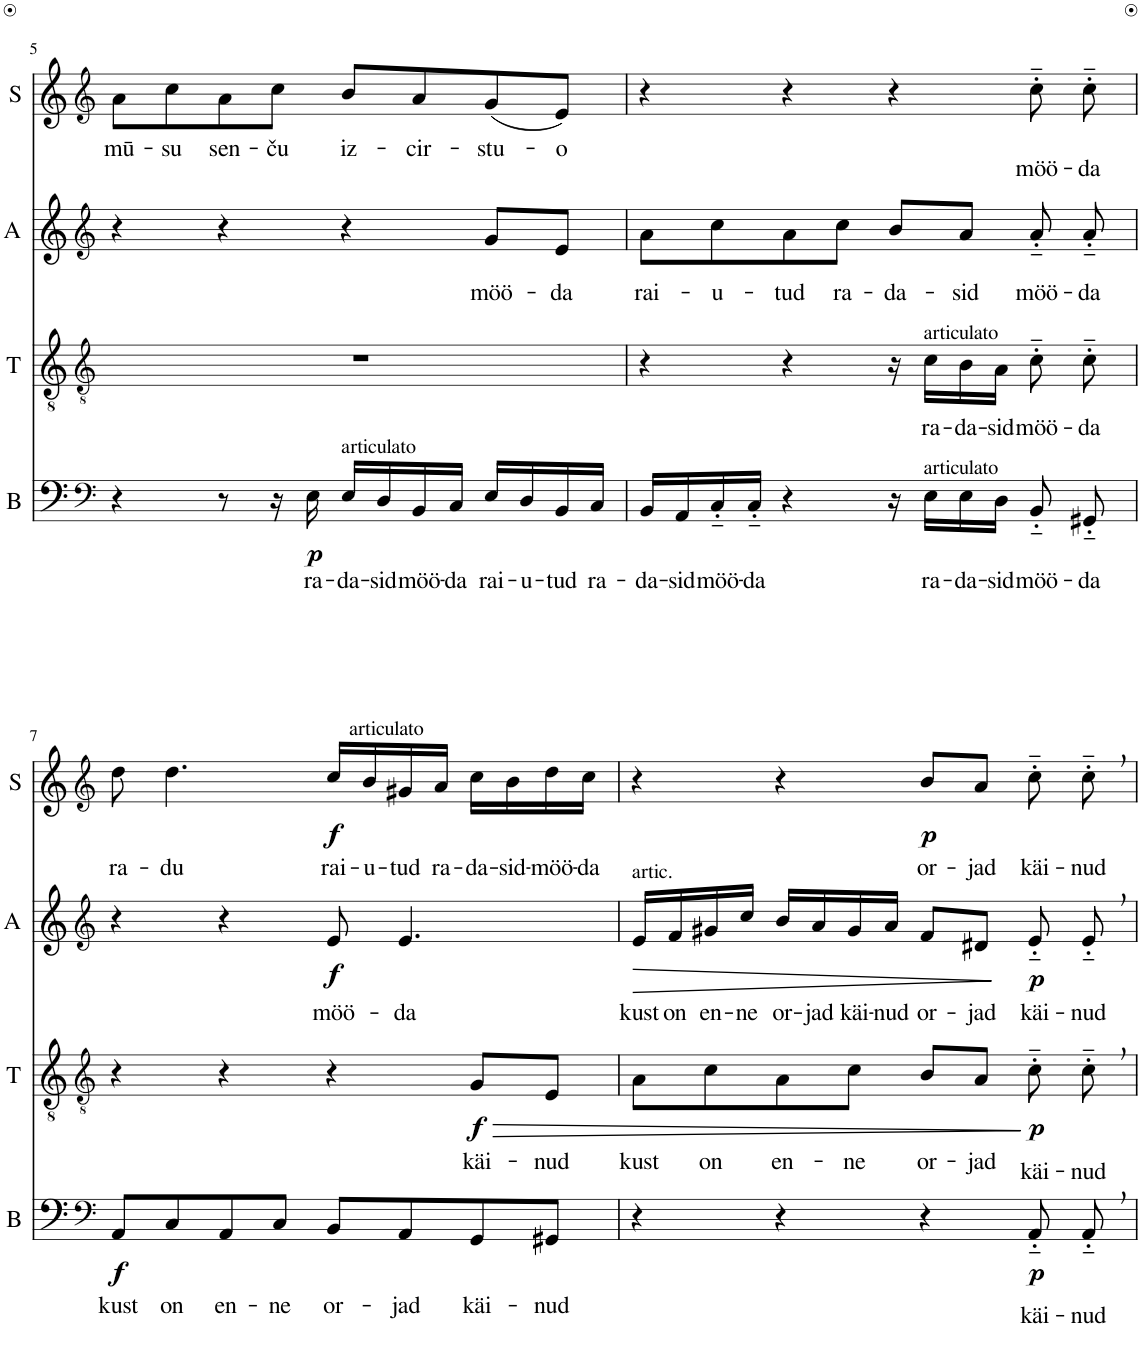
**kern	**text	**dynam	**kern	**text	**dynam	**kern	**text	**dynam	**kern	**text	**dynam
*part4	*part4	*part4	*part3	*part3	*part3	*part2	*part2	*part2	*part1	*part1	*part1
*staff4	*staff4	*staff4	*staff3	*staff3	*staff3	*staff2	*staff2	*staff2	*staff1	*staff1	*staff1
*I"B	*	*	*I"T	*	*	*I"A	*	*	*I"S	*	*
*I'B	*	*	*I'T	*	*	*I'A	*	*	*I'S	*	*
!!LO:PB:g=z
*clefF4	*	*	*clefGv2	*	*	*clefG2	*	*	*clefG2	*	*
*	*	*	*	*	*	*Trd1c2	*	*	*	*	*
*k[]	*	*	*k[]	*	*	*k[]	*	*	*k[]	*	*
*M4/4	*	*	*M4/4	*	*	*M4/4	*	*	*M4/4	*	*
=5	=5	=5	=5	=5	=5	=5	=5	=5	=5	=5	=5
!	!	!	!	!	!	!	!	!	!	!LO:LY:b	!
4r	.	.	1r	.	.	4r	.	.	8a\L	mū-	.
!	!	!	!	!	!	!	!	!	!	!LO:LY:b	!
.	.	.	.	.	.	.	.	.	8cc\	-su	.
!	!	!	!	!	!	!	!	!	!	!LO:LY:b	!
8r	.	.	.	.	.	4r	.	.	8a\	sen-	.
!	!	!	!	!	!	!	!	!	!	!LO:LY:b	!
16r	.	.	.	.	.	.	.	.	8cc\J	-ču	.
!	!LO:LY:b	!LO:DY:b	!	!	!	!	!	!	!	!	!
16E\	ra-	p	.	.	.	.	.	.	.	.	.
!LO:TX:a:t=articulato	!	!	!	!	!	!	!	!	!	!	!
!	!LO:LY:b	!	!	!	!	!	!	!	!	!LO:LY:b	!
16E/LL	-da-	.	.	.	.	4r	.	.	8b/L	iz-	.
!	!LO:LY:b	!	!	!	!	!	!	!	!	!	!
16D/	-sid	.	.	.	.	.	.	.	.	.	.
!	!LO:LY:b	!	!	!	!	!	!	!	!	!LO:LY:b	!
16BB/	möö-	.	.	.	.	.	.	.	8a/	-cir-	.
!	!LO:LY:b	!	!	!	!	!	!	!	!	!	!
16C/JJ	-da	.	.	.	.	.	.	.	.	.	.
!	!LO:LY:b	!	!	!	!	!	!LO:LY:b	!	!	!LO:LY:b	!
16E/LL	rai-	.	.	.	.	8g/L	möö-	.	(8g/	-stu-	.
!	!LO:LY:b	!	!	!	!	!	!	!	!	!	!
16D/	-u-	.	.	.	.	.	.	.	.	.	.
!	!LO:LY:b	!	!	!	!	!	!LO:LY:b	!	!	!LO:LY:b	!
16BB/	-tud	.	.	.	.	8e/J	-da	.	8e/J)	-o	.
!	!LO:LY:b	!	!	!	!	!	!	!	!	!	!
16C/JJ	ra-	.	.	.	.	.	.	.	.	.	.
=6	=6	=6	=6	=6	=6	=6	=6	=6	=6	=6	=6
!	!LO:LY:b	!	!	!	!	!	!LO:LY:b	!	!	!	!
16BB/LL	-da-	.	4r	.	.	8a\L	rai-	.	4r	.	.
!	!LO:LY:b	!	!	!	!	!	!	!	!	!	!
16AA/	-sid	.	.	.	.	.	.	.	.	.	.
!	!LO:LY:b	!	!	!	!	!	!LO:LY:b	!	!	!	!
16C'~/	möö-	.	.	.	.	8cc\	-u-	.	.	.	.
!	!LO:LY:b	!	!	!	!	!	!	!	!	!	!
16C'~/JJ	-da	.	.	.	.	.	.	.	.	.	.
!	!	!	!	!	!	!	!LO:LY:b	!	!	!	!
4r	.	.	4r	.	.	8a\	-tud	.	4r	.	.
!	!	!	!	!	!	!	!LO:LY:b	!	!	!	!
.	.	.	.	.	.	8cc\J	ra-	.	.	.	.
!	!	!	!	!	!	!	!LO:LY:b	!	!	!	!
16r	.	.	16r	.	.	8b/L	-da-	.	4r	.	.
!	!	!	!LO:TX:a:t=articulato	!	!	!	!	!	!	!	!
!LO:TX:a:t=articulato	!	!	!	!	!	!	!	!	!	!	!
!	!LO:LY:b	!	!	!LO:LY:b	!	!	!	!	!	!	!
16E\LL	ra-	.	16c\LL	ra-	.	.	.	.	.	.	.
!	!LO:LY:b	!	!	!LO:LY:b	!	!	!LO:LY:b	!	!	!	!
16E\	-da-	.	16B\	-da-	.	8a/J	-sid	.	.	.	.
!	!LO:LY:b	!	!	!LO:LY:b	!	!	!	!	!	!	!
16D\JJ	-sid	.	16A\JJ	-sid	.	.	.	.	.	.	.
!	!LO:LY:b	!	!	!LO:LY:b	!	!	!LO:LY:b	!	!	!LO:LY:b	!
8BB'~/	möö-	.	8c'~\	möö-	.	8a'~/	möö-	.	8cc'~\	möö-	.
!	!LO:LY:b	!	!	!LO:LY:b	!	!	!LO:LY:b	!	!	!LO:LY:b	!
8GG#X'~/	-da	.	8c'~\	-da	.	8a'~/	-da	.	8cc'~\	-da	.
!!LO:LB:g=z
=7	=7	=7	=7	=7	=7	=7	=7	=7	=7	=7	=7
*clefF4	*	*	*clefGv2	*	*	*clefG2	*	*	*clefG2	*	*
!	!LO:LY:b	!LO:DY:b	!	!	!	!	!	!	!	!LO:LY:b	!
8AA/L	kust	f	4r	.	.	4r	.	.	8dd\	ra-	.
!	!LO:LY:b	!	!	!	!	!	!	!	!	!LO:LY:b	!
8C/	on	.	.	.	.	.	.	.	4.dd\	-du	.
!	!LO:LY:b	!	!	!	!	!	!	!	!	!	!
8AA/	en-	.	4r	.	.	4r	.	.	.	.	.
!	!LO:LY:b	!	!	!	!	!	!	!	!	!	!
8C/J	-ne	.	.	.	.	.	.	.	.	.	.
!	!LO:LY:b	!	!	!	!	!	!LO:LY:b	!LO:DY:b	!	!LO:LY:b	!LO:DY:b
8BB/L	or-	.	4r	.	.	8e/	möö-	f	16cc/LL	rai-	f
!	!	!	!	!	!	!	!	!	!LO:TX:a:t=articulato	!	!
!	!	!	!	!	!	!	!	!	!	!LO:LY:b	!
.	.	.	.	.	.	.	.	.	16b/	-u-	.
!	!LO:LY:b	!	!	!	!	!	!LO:LY:b	!	!	!LO:LY:b	!
8AA/	-jad	.	.	.	.	4.e/	-da	.	16g#X/	-tud	.
!	!	!	!	!	!	!	!	!	!	!LO:LY:b	!
.	.	.	.	.	.	.	.	.	16a/JJ	ra-	.
!	!LO:LY:b	!	!	!LO:LY:b	!LO:HP:b	!	!	!	!	!LO:LY:b	!
!	!	!	!	!	!LO:DY:n=1:b	!	!	!	!	!	!
8GG/	käi-	.	8G/L	käi-	> f	.	.	.	16cc\LL	-da-	.
!	!	!	!	!	!	!	!	!	!	!LO:LY:b	!
.	.	.	.	.	.	.	.	.	16b\	-sid-	.
!	!LO:LY:b	!	!	!LO:LY:b	!	!	!	!	!	!LO:LY:b	!
8GG#X/J	-nud	.	8E/J	-nud	.	.	.	.	16dd\	-möö-	.
!	!	!	!	!	!	!	!	!	!	!LO:LY:b	!
.	.	.	.	.	.	.	.	.	16cc\JJ	-da	.
=8	=8	=8	=8	=8	=8	=8	=8	=8	=8	=8	=8
!	!	!	!	!	!	!LO:TX:a:t=artic.	!	!	!	!	!
!	!	!	!	!LO:LY:b	!	!	!LO:LY:b	!LO:HP:b	!	!	!
4r	.	.	8A\L	kust	.	16e/LL	kust	>	4r	.	.
!	!	!	!	!	!	!	!LO:LY:b	!	!	!	!
.	.	.	.	.	.	16f/	on	.	.	.	.
!	!	!	!	!LO:LY:b	!	!	!LO:LY:b	!	!	!	!
.	.	.	8c\	on	.	16g#X/	en-	.	.	.	.
!	!	!	!	!	!	!	!LO:LY:b	!	!	!	!
.	.	.	.	.	.	16cc/JJ	-ne	.	.	.	.
!	!	!	!	!LO:LY:b	!	!	!LO:LY:b	!	!	!	!
4r	.	.	8A\	en-	.	16b/LL	or-	.	4r	.	.
!	!	!	!	!	!	!	!LO:LY:b	!	!	!	!
.	.	.	.	.	.	16a/	-jad	.	.	.	.
!	!	!	!	!LO:LY:b	!	!	!LO:LY:b	!	!	!	!
.	.	.	8c\J	-ne	.	16g#/	käi-	.	.	.	.
!	!	!	!	!	!	!	!LO:LY:b	!	!	!	!
.	.	.	.	.	.	16a/JJ	-nud	.	.	.	.
!	!	!	!	!LO:LY:b	!	!	!LO:LY:b	!	!	!LO:LY:b	!LO:DY:b
4r	.	.	8B/L	or-	.	8f/L	or-	.	8b/L	or-	p
!	!	!	!	!LO:LY:b	!	!	!LO:LY:b	!	!	!LO:LY:b	!
.	.	.	8A/J	-jad	.	8d#X/J	-jad	.	8a/J	-jad	.
!	!LO:LY:b	!LO:DY:b	!	!LO:LY:b	!LO:DY:n=1:b	!	!LO:LY:b	!LO:DY:n=1:b	!	!LO:LY:b	!
8AA'~/	käi-	p	8c'~\	käi-	] p	8e'~/	käi-	] p	8cc'~\	käi-	.
!	!LO:LY:b	!	!	!LO:LY:b	!	!	!LO:LY:b	!	!	!LO:LY:b	!
8AA'~,/	-nud	.	8c'~,\	-nud	.	8e'~,/	-nud	.	8cc'~,\	-nud	.
=	=	=	=	=	=	=	=	=	=	=	=
*-	*-	*-	*-	*-	*-	*-	*-	*-	*-	*-	*-
